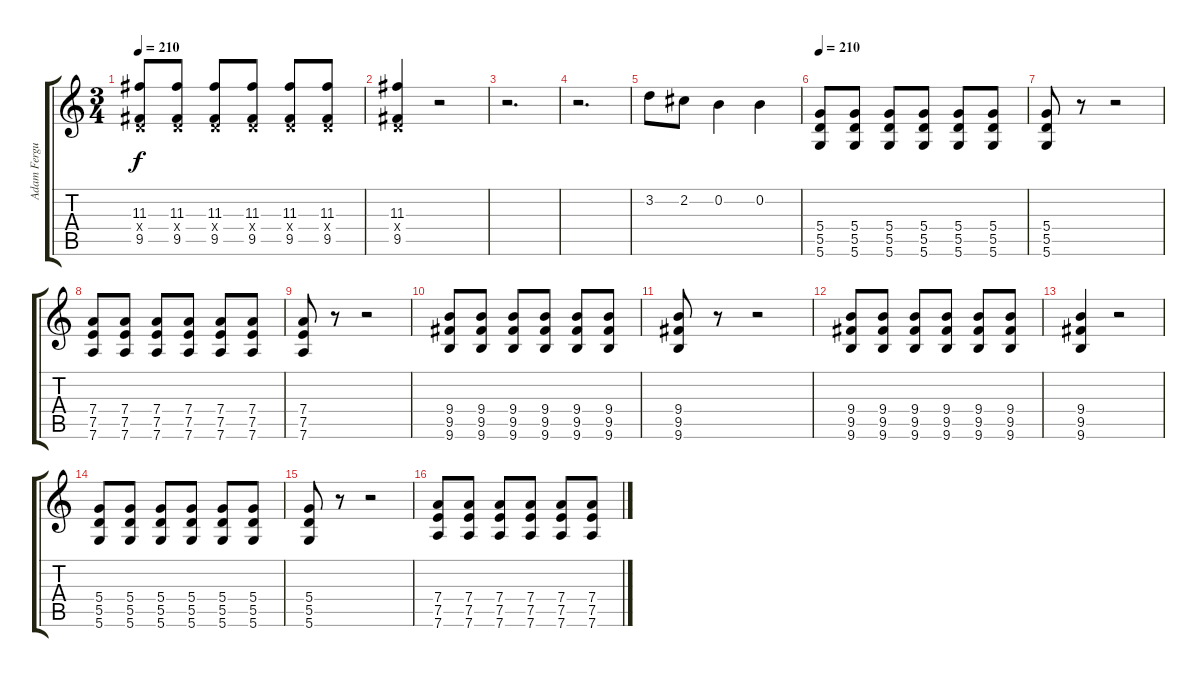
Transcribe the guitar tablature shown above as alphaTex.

\track ("Adam Ferguson - Guitar" "Adam Fergu") {instrument distortionguitar}
\staff {score tabs}
\tuning (E4 B3 G3 D3 A2 D2) {hide}
\ts (3 4)
\tempo 210
\clef g2
\ks c
(11.3 0.4{x} 9.5).8{dy f} (11.3 0.4{x} 9.5).8 (11.3 0.4{x} 9.5).8 (11.3 0.4{x} 9.5).8 (11.3 0.4{x} 9.5).8 (11.3 0.4{x} 9.5).8 |
(11.3 0.4{x} 9.5).4 r.2 |
r.2{d} |
r.2{d} |
3.2.8 2.2.8 0.2.4 0.2.4 |
\tempo 210
(5.4 5.5 5.6).8{volume 8} (5.4 5.5 5.6).8 (5.4 5.5 5.6).8 (5.4 5.5 5.6).8 (5.4 5.5 5.6).8 (5.4 5.5 5.6).8 |
(5.4 5.5 5.6).8 r.8 r.2 |
(7.4 7.5 7.6).8 (7.4 7.5 7.6).8 (7.4 7.5 7.6).8 (7.4 7.5 7.6).8 (7.4 7.5 7.6).8 (7.4 7.5 7.6).8 |
(7.4 7.5 7.6).8 r.8 r.2 |
(9.4 9.5 9.6).8 (9.4 9.5 9.6).8 (9.4 9.5 9.6).8 (9.4 9.5 9.6).8 (9.4 9.5 9.6).8 (9.4 9.5 9.6).8 |
(9.4 9.5 9.6).8 r.8 r.2 |
(9.4 9.5 9.6).8 (9.4 9.5 9.6).8 (9.4 9.5 9.6).8 (9.4 9.5 9.6).8 (9.4 9.5 9.6).8 (9.4 9.5 9.6).8 |
(9.4 9.5 9.6).4 r.2 |
(5.4 5.5 5.6).8 (5.4 5.5 5.6).8 (5.4 5.5 5.6).8 (5.4 5.5 5.6).8 (5.4 5.5 5.6).8 (5.4 5.5 5.6).8 |
(5.4 5.5 5.6).8 r.8 r.2 |
(7.4 7.5 7.6).8 (7.4 7.5 7.6).8 (7.4 7.5 7.6).8 (7.4 7.5 7.6).8 (7.4 7.5 7.6).8 (7.4 7.5 7.6).8
